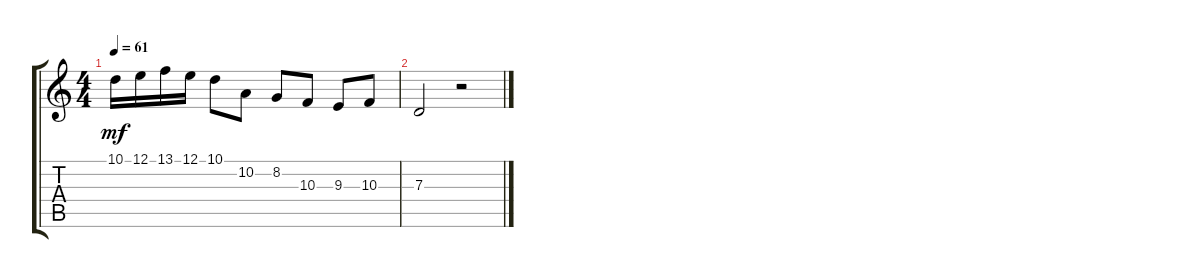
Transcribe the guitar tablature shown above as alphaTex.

\track "" {instrument clarinet}
\staff {score tabs}
\tuning (E4 B3 G3 D3 A2 E2) {hide}
\ts (4 4)
\tempo 61
\clef g2
\ks c
10.1.16{dy mf} 12.1.16 13.1.16 12.1.16 10.1.8 10.2.8 8.2.8 10.3.8 9.3.8 10.3.8 |
7.3.2 r.2
